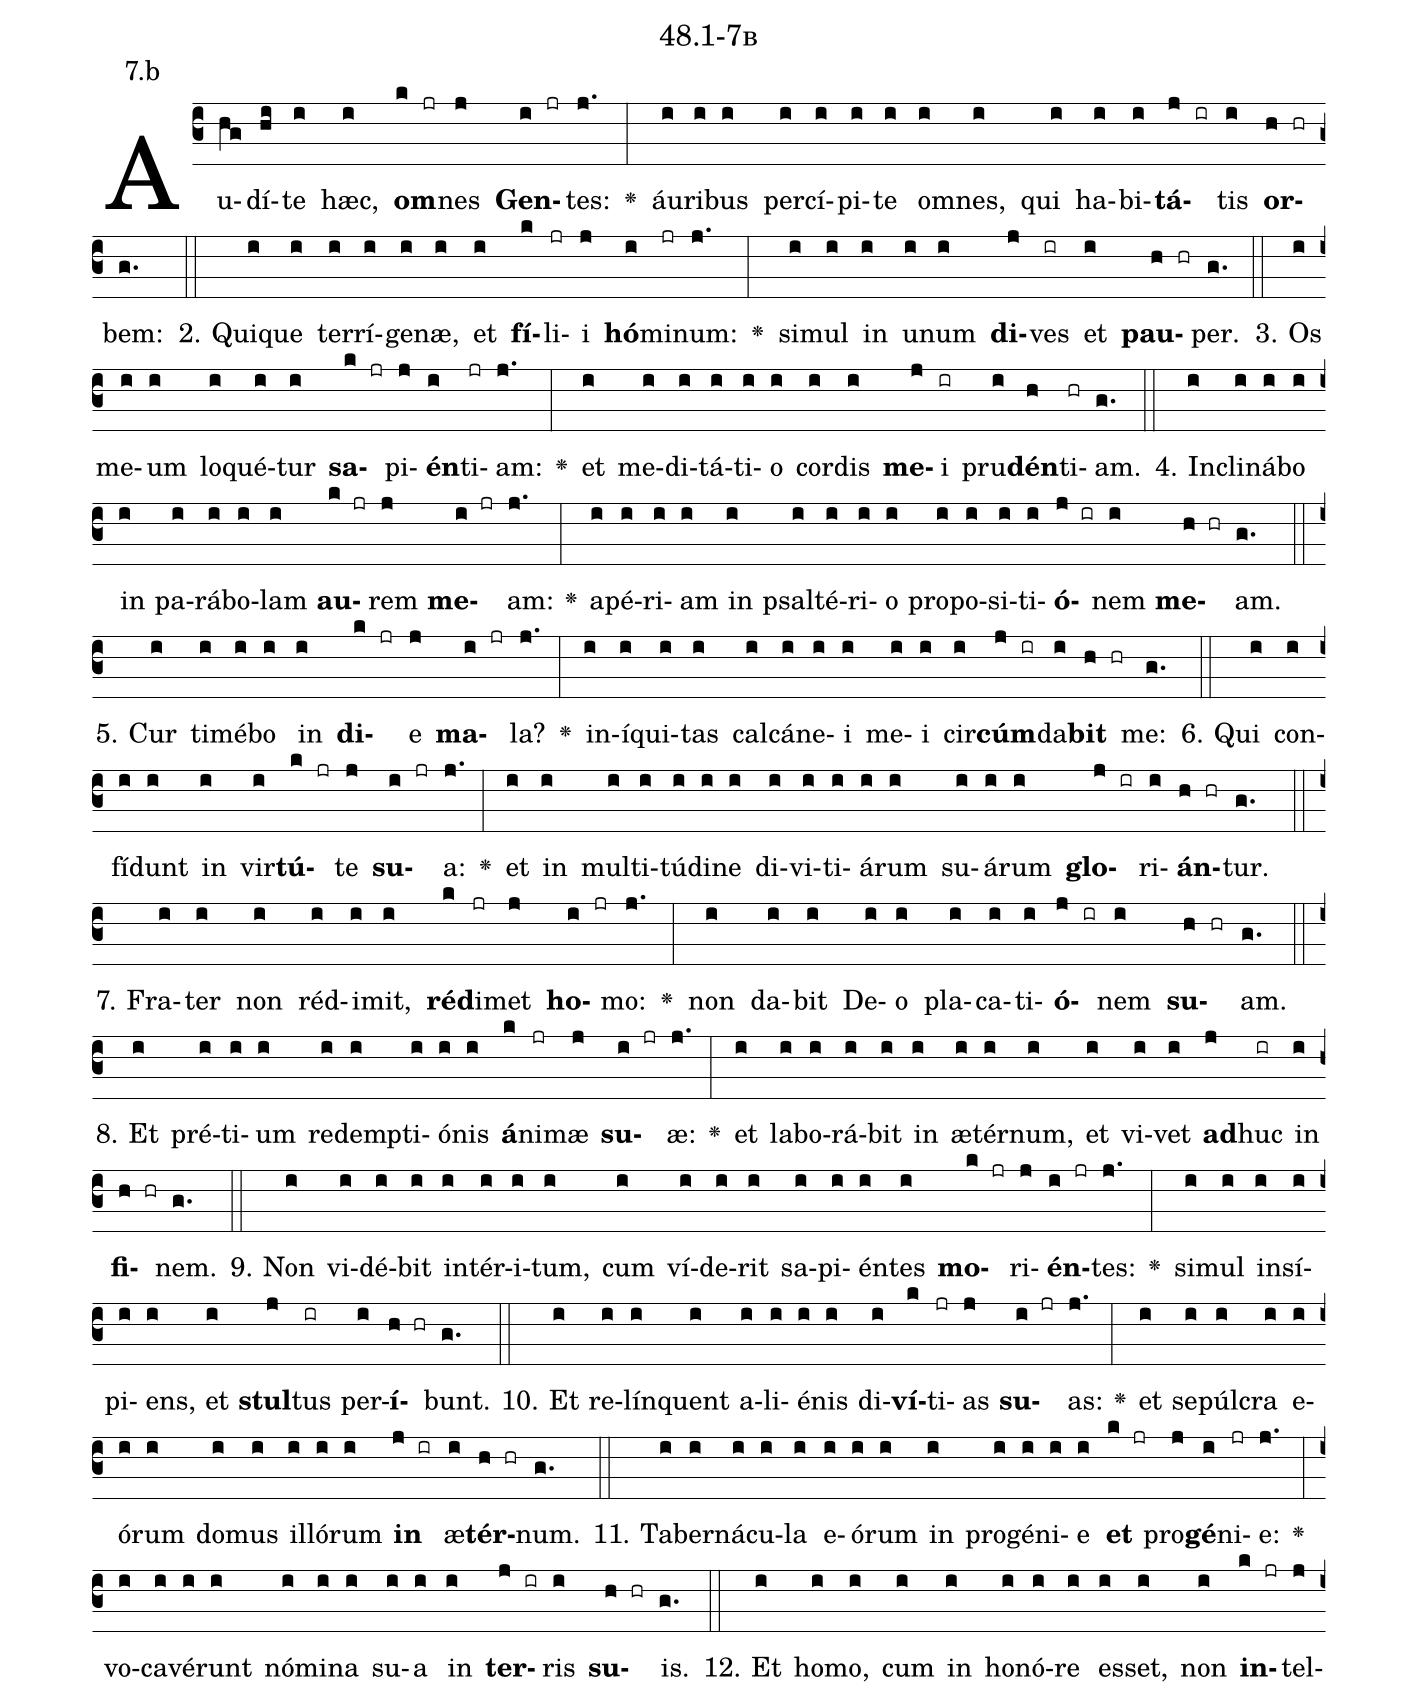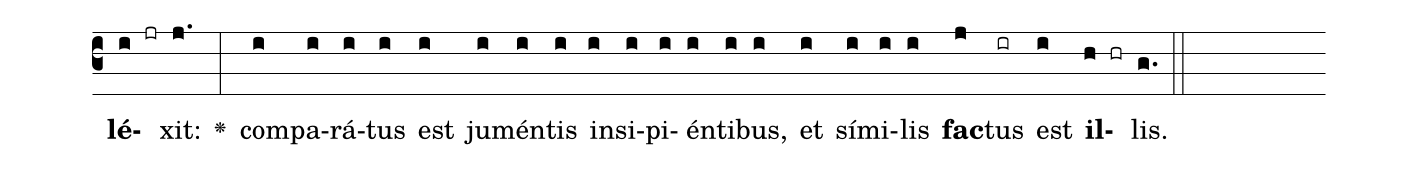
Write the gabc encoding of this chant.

name: 48.1-7b;
annotation: 7.b;
%%
(c3)Au(hg)dí(hi)te(i) hæc,(i) <b>om</b>(k jr)nes(j) <b>Gen</b>(i jr)tes:(j.) <v>\greheightstar</v>(:) áu(i)ri(i)bus(i) per(i)cí(i)pi(i)te(i) om(i)nes,(i) qui(i) ha(i)bi(i)<b>tá</b>(j ir)tis(i) <b>or</b>(h hr)bem:(g.) (::)
2. Qui(i)que(i) ter(i)rí(i)ge(i)næ,(i) et(i) <b>fí</b>(k)li(jr)i(j) <b>hó</b>(i)mi(jr)num:(j.) <v>\greheightstar</v>(:) si(i)mul(i) in(i) u(i)num(i) <b>di</b>(j)ves(ir) et(i) <b>pau</b>(h hr)per.(g.) (::)
3. Os(i) me(i)um(i) lo(i)qué(i)tur(i) <b>sa</b>(k jr)pi(j)<b>én</b>(i)ti(jr)am:(j.) <v>\greheightstar</v>(:) et(i) me(i)di(i)tá(i)ti(i)o(i) cor(i)dis(i) <b>me</b>(j)i(ir) pru(i)<b>dén</b>(h)ti(hr)am.(g.) (::)
4. In(i)cli(i)ná(i)bo(i) in(i) pa(i)rá(i)bo(i)lam(i) <b>au</b>(k jr)rem(j) <b>me</b>(i jr)am:(j.) <v>\greheightstar</v>(:) a(i)pé(i)ri(i)am(i) in(i) psal(i)té(i)ri(i)o(i) pro(i)po(i)si(i)ti(i)<b>ó</b>(j ir)nem(i) <b>me</b>(h hr)am.(g.) (::)
5. Cur(i) ti(i)mé(i)bo(i) in(i) <b>di</b>(k jr)e(j) <b>ma</b>(i jr)la?(j.) <v>\greheightstar</v>(:) in(i)í(i)qui(i)tas(i) cal(i)cá(i)ne(i)i(i) me(i)i(i) cir(i)<b>cúm</b>(j ir)da(i)<b>bit</b>(h hr) me:(g.) (::)
6. Qui(i) con(i)fí(i)dunt(i) in(i) vir(i)<b>tú</b>(k jr)te(j) <b>su</b>(i jr)a:(j.) <v>\greheightstar</v>(:) et(i) in(i) mul(i)ti(i)tú(i)di(i)ne(i) di(i)vi(i)ti(i)á(i)rum(i) su(i)á(i)rum(i) <b>glo</b>(j ir)ri(i)<b>án</b>(h hr)tur.(g.) (::)
7. Fra(i)ter(i) non(i) réd(i)i(i)mit,(i) <b>réd</b>(k)i(jr)met(j) <b>ho</b>(i jr)mo:(j.) <v>\greheightstar</v>(:) non(i) da(i)bit(i) De(i)o(i) pla(i)ca(i)ti(i)<b>ó</b>(j ir)nem(i) <b>su</b>(h hr)am.(g.) (::)
8. Et(i) pré(i)ti(i)um(i) red(i)emp(i)ti(i)ó(i)nis(i) <b>á</b>(k)ni(jr)mæ(j) <b>su</b>(i jr)æ:(j.) <v>\greheightstar</v>(:) et(i) la(i)bo(i)rá(i)bit(i) in(i) æ(i)tér(i)num,(i) et(i) vi(i)vet(i) <b>ad</b>(j)huc(ir) in(i) <b>fi</b>(h hr)nem.(g.) (::)
9. Non(i) vi(i)dé(i)bit(i) in(i)tér(i)i(i)tum,(i) cum(i) ví(i)de(i)rit(i) sa(i)pi(i)én(i)tes(i) <b>mo</b>(k jr)ri(j)<b>én</b>(i jr)tes:(j.) <v>\greheightstar</v>(:) si(i)mul(i) in(i)sí(i)pi(i)ens,(i) et(i) <b>stul</b>(j)tus(ir) per(i)<b>í</b>(h hr)bunt.(g.) (::)
10. Et(i) re(i)lín(i)quent(i) a(i)li(i)é(i)nis(i) di(i)<b>ví</b>(k)ti(jr)as(j) <b>su</b>(i jr)as:(j.) <v>\greheightstar</v>(:) et(i) se(i)púl(i)cra(i) e(i)ó(i)rum(i) do(i)mus(i) il(i)ló(i)rum(i) <b>in</b>(j ir) æ(i)<b>tér</b>(h hr)num.(g.) (::)
11. Ta(i)ber(i)ná(i)cu(i)la(i) e(i)ó(i)rum(i) in(i) pro(i)gé(i)ni(i)e(i) <b>et</b>(k jr) pro(j)<b>gé</b>(i)ni(jr)e:(j.) <v>\greheightstar</v>(:) vo(i)ca(i)vé(i)runt(i) nó(i)mi(i)na(i) su(i)a(i) in(i) <b>ter</b>(j ir)ris(i) <b>su</b>(h hr)is.(g.) (::)
12. Et(i) ho(i)mo,(i) cum(i) in(i) ho(i)nó(i)re(i) es(i)set,(i) non(i) <b>in</b>(k jr)tel(j)<b>lé</b>(i jr)xit:(j.) <v>\greheightstar</v>(:) com(i)pa(i)rá(i)tus(i) est(i) ju(i)mén(i)tis(i) in(i)si(i)pi(i)én(i)ti(i)bus,(i) et(i) sí(i)mi(i)lis(i) <b>fac</b>(j)tus(ir) est(i) <b>il</b>(h hr)lis.(g.) (::)
